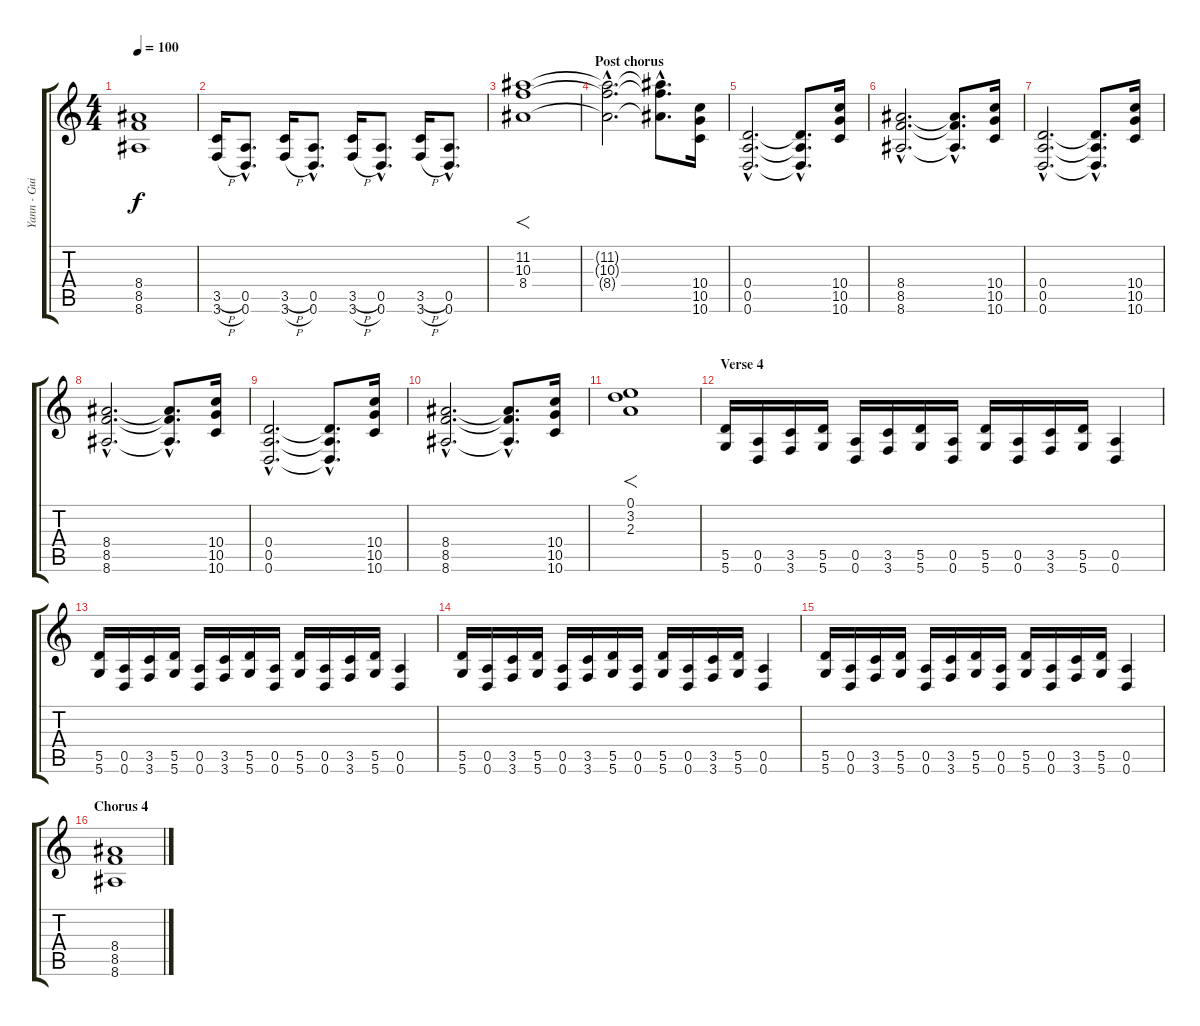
\track ("Yann - Guitare" "Yann - Gui") {instrument distortionguitar}
\staff {score tabs}
\tuning (E4 B3 G3 D3 A2 D2) {hide}
\ts (4 4)
\tempo 100
\clef g2
\ks c
(8.4 8.5 8.6).1{dy f} |
(3.5{h} 3.6{h}).16 (0.5{hac} 0.6{hac}).8{d} (3.5{h} 3.6{h}).16 (0.5{hac} 0.6{hac}).8{d} (3.5{h} 3.6{h}).16 (0.5{hac} 0.6{hac}).8{d} (3.5{h} 3.6{h}).16 (0.5{hac} 0.6{hac}).8{d} |
(11.2 10.3 8.4).1{f} |
\section ("" "Post chorus")
(11.2{hac t} 10.3{hac t} 8.4{hac t}).2{d} (11.2{hac t} 10.3{hac t} 8.4{hac t}).8{d} (10.4 10.5 10.6).16 |
(0.4{hac} 0.5{hac} 0.6{hac}).2{d} (0.4{hac t} 0.5{hac t} 0.6{hac t}).8{d} (10.4 10.5 10.6).16 |
(8.4{hac} 8.5{hac} 8.6{hac}).2{d} (8.4{hac t} 8.5{hac t} 8.6{hac t}).8{d} (10.4 10.5 10.6).16 |
(0.4{hac} 0.5{hac} 0.6{hac}).2{d} (0.4{hac t} 0.5{hac t} 0.6{hac t}).8{d} (10.4 10.5 10.6).16 |
(8.4{hac} 8.5{hac} 8.6{hac}).2{d} (8.4{hac t} 8.5{hac t} 8.6{hac t}).8{d} (10.4 10.5 10.6).16 |
(0.4{hac} 0.5{hac} 0.6{hac}).2{d} (0.4{hac t} 0.5{hac t} 0.6{hac t}).8{d} (10.4 10.5 10.6).16 |
(8.4{hac} 8.5{hac} 8.6{hac}).2{d} (8.4{hac t} 8.5{hac t} 8.6{hac t}).8{d} (10.4 10.5 10.6).16 |
(0.1 3.2 2.3).1{f} |
\section ("" "Verse 4")
(5.5 5.6).16 (0.5 0.6).16 (3.5 3.6).16 (5.5 5.6).16 (0.5 0.6).16 (3.5 3.6).16 (5.5 5.6).16 (0.5 0.6).16 (5.5 5.6).16 (0.5 0.6).16 (3.5 3.6).16 (5.5 5.6).16 (0.5 0.6).4 |
(5.5 5.6).16 (0.5 0.6).16 (3.5 3.6).16 (5.5 5.6).16 (0.5 0.6).16 (3.5 3.6).16 (5.5 5.6).16 (0.5 0.6).16 (5.5 5.6).16 (0.5 0.6).16 (3.5 3.6).16 (5.5 5.6).16 (0.5 0.6).4 |
(5.5 5.6).16 (0.5 0.6).16 (3.5 3.6).16 (5.5 5.6).16 (0.5 0.6).16 (3.5 3.6).16 (5.5 5.6).16 (0.5 0.6).16 (5.5 5.6).16 (0.5 0.6).16 (3.5 3.6).16 (5.5 5.6).16 (0.5 0.6).4 |
(5.5 5.6).16 (0.5 0.6).16 (3.5 3.6).16 (5.5 5.6).16 (0.5 0.6).16 (3.5 3.6).16 (5.5 5.6).16 (0.5 0.6).16 (5.5 5.6).16 (0.5 0.6).16 (3.5 3.6).16 (5.5 5.6).16 (0.5 0.6).4 |
\section ("" "Chorus 4")
(8.4 8.5 8.6).1
